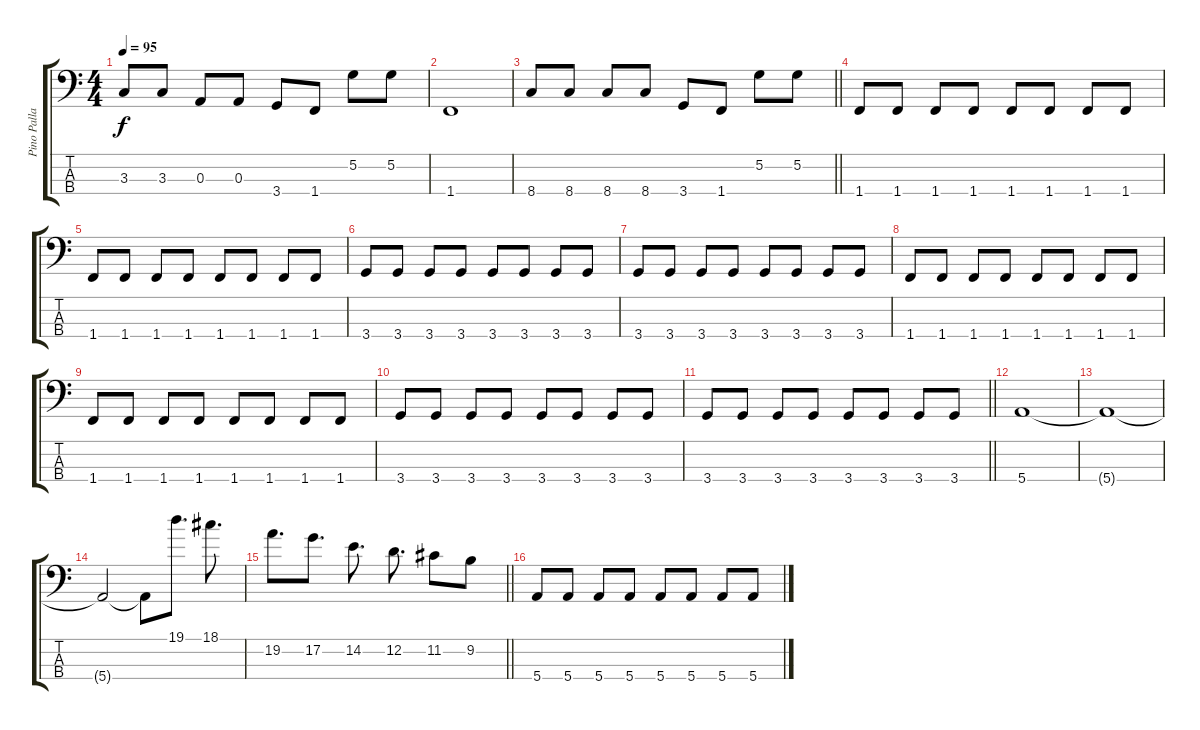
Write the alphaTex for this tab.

\track ("Pino Palladino" "Pino Palla") {instrument electricbassfinger}
\staff {score tabs}
\tuning (G2 D2 A1 E1) {hide}
\ts (4 4)
\tempo 95
\clef f4
\ks c
3.3.8{dy f} 3.3.8 0.3.8 0.3.8 3.4.8 1.4.8 5.2.8 5.2.8 |
1.4.1 |
\barLineRight lightlight
8.4.8 8.4.8 8.4.8 8.4.8 3.4.8 1.4.8 5.2.8 5.2.8 |
1.4.8 1.4.8 1.4.8 1.4.8 1.4.8 1.4.8 1.4.8 1.4.8 |
1.4.8 1.4.8 1.4.8 1.4.8 1.4.8 1.4.8 1.4.8 1.4.8 |
3.4.8 3.4.8 3.4.8 3.4.8 3.4.8 3.4.8 3.4.8 3.4.8 |
3.4.8 3.4.8 3.4.8 3.4.8 3.4.8 3.4.8 3.4.8 3.4.8 |
1.4.8 1.4.8 1.4.8 1.4.8 1.4.8 1.4.8 1.4.8 1.4.8 |
1.4.8 1.4.8 1.4.8 1.4.8 1.4.8 1.4.8 1.4.8 1.4.8 |
3.4.8 3.4.8 3.4.8 3.4.8 3.4.8 3.4.8 3.4.8 3.4.8 |
\barLineRight lightlight
3.4.8 3.4.8 3.4.8 3.4.8 3.4.8 3.4.8 3.4.8 3.4.8 |
5.4.1 |
5.4{t}.1 |
5.4{t}.2 5.4{t}.8 19.1.8{d} 18.1.8{d} |
\barLineRight lightlight
19.2.8{d} 17.2.8{d} 14.2.8{d} 12.2.8{d} 11.2.8 9.2.8 |
5.4.8 5.4.8 5.4.8 5.4.8 5.4.8 5.4.8 5.4.8 5.4.8
